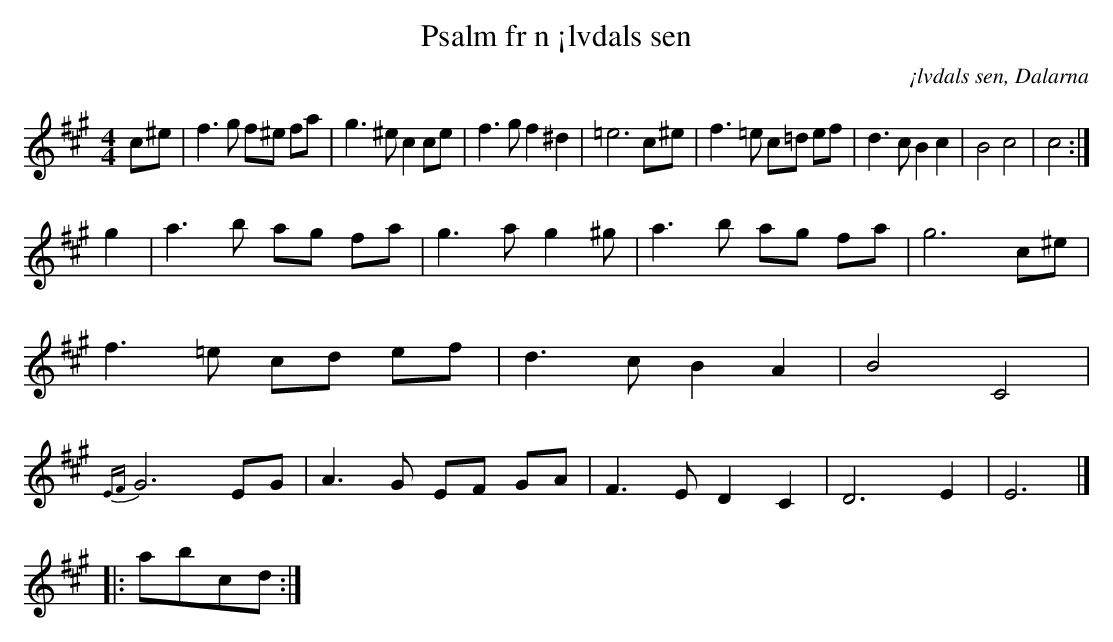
X:1
T:Psalm fr n ¡lvdals sen
O:¡lvdals sen, Dalarna
M:4/4
L:1/8
K:A
c^e | f3 g f^e fa | g3 ^e c2 ce | f3 g f2 ^d2 | =e6 c^e | f3=e c=d ef | d3c B2 c2 | B4c4 | c4 :|]
g2 | a3b ag fa | g3ag2^g | a3b ag fa | g6 c^e | f3=e cd ef| d3c B2A2| B4 C4| {EF}G6EG| A3G EF GA | F3ED2C2 | D6E2 | E6 |]
|: abcd :|
